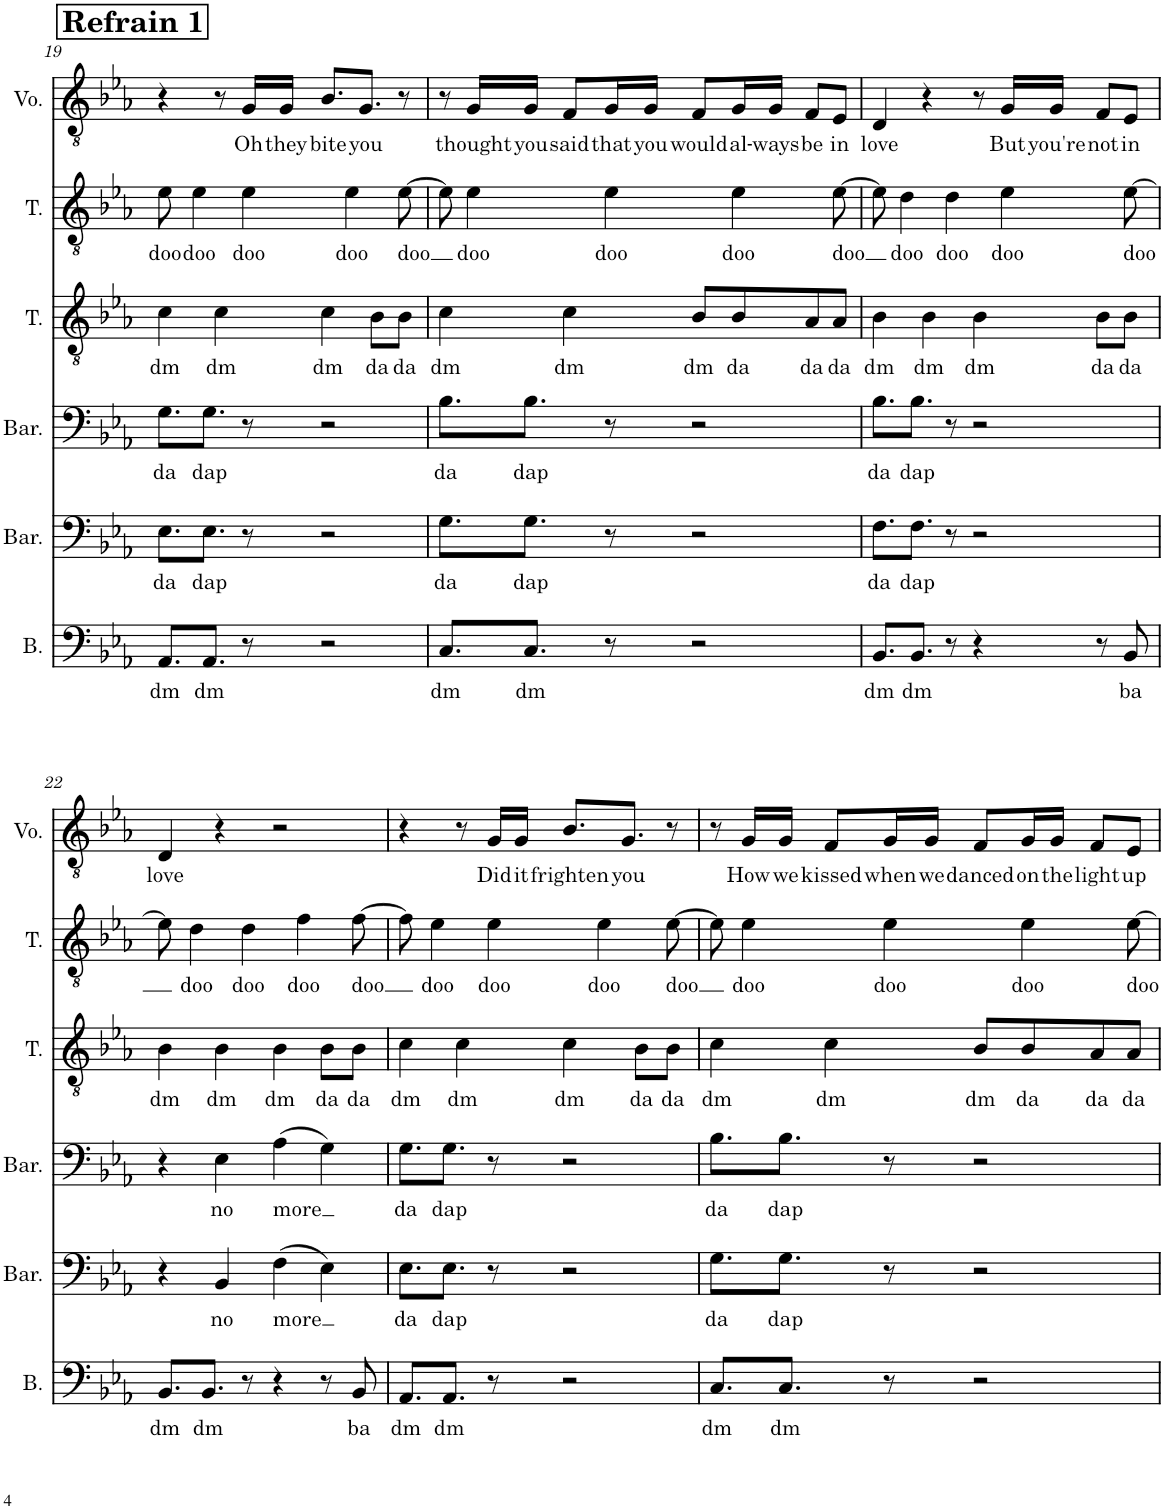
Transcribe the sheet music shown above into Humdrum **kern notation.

**kern	**text	**kern	**text	**kern	**text	**kern	**text	**kern	**text	**kern	**text
*part6	*part6	*part5	*part5	*part4	*part4	*part3	*part3	*part2	*part2	*part1	*part1
*staff6	*staff6	*staff5	*staff5	*staff4	*staff4	*staff3	*staff3	*staff2	*staff2	*staff1	*staff1
*I"Bass	*	*I"Baritone	*	*I"Baritone	*	*I"Tenor	*	*I"Tenor	*	*I"Voice	*
*I'B.	*	*I'Bar.	*	*I'Bar.	*	*I'T.	*	*I'T.	*	*I'Vo.	*
!!LO:PB:g=z
*clefF4	*	*clefF4	*	*clefF4	*	*clefGv2	*	*clefGv2	*	*clefGv2	*
*k[b-e-a-]	*	*k[b-e-a-]	*	*k[b-e-a-]	*	*k[b-e-a-]	*	*k[b-e-a-]	*	*k[b-e-a-]	*
*M4/4	*	*M4/4	*	*M4/4	*	*M4/4	*	*M4/4	*	*M4/4	*
!!LO:REH:place=s1:a:B:cj:fs=14:t=Refrain 1
=19	=19	=19	=19	=19	=19	=19	=19	=19	=19	=19	=19
!	!LO:LY:b	!	!LO:LY:b	!	!LO:LY:b	!	!LO:LY:b	!	!LO:LY:b	!	!
8.AA-/L	dm	8.E-\L	da	8.G\L	da	4c\	dm	8e-\	doo	4r	.
!	!	!	!	!	!	!	!	!	!LO:LY:b	!	!
.	.	.	.	.	.	.	.	4e-\	doo	.	.
!	!LO:LY:b	!	!LO:LY:b	!	!LO:LY:b	!	!	!	!	!	!
8.AA-/J	dm	8.E-\J	dap	8.G\J	dap	.	.	.	.	.	.
!	!	!	!	!	!	!	!LO:LY:b	!	!	!	!
.	.	.	.	.	.	4c\	dm	.	.	8r	.
!	!	!	!	!	!	!	!	!	!LO:LY:b	!	!LO:LY:b
8r	.	8r	.	8r	.	.	.	4e-\	doo	16G/LL	Oh
!	!	!	!	!	!	!	!	!	!	!	!LO:LY:b
.	.	.	.	.	.	.	.	.	.	16G/JJ	they
!	!	!	!	!	!	!	!LO:LY:b	!	!	!	!LO:LY:b
2r	.	2r	.	2r	.	4c\	dm	.	.	8.B-/L	bite
!	!	!	!	!	!	!	!	!	!LO:LY:b	!	!
.	.	.	.	.	.	.	.	4e-\	doo	.	.
!	!	!	!	!	!	!	!	!	!	!	!LO:LY:b
.	.	.	.	.	.	.	.	.	.	8.G/J	you
!	!	!	!	!	!	!	!LO:LY:b	!	!	!	!
.	.	.	.	.	.	8B-\L	da	.	.	.	.
!	!	!	!	!	!	!	!LO:LY:b	!	!LO:LY:b	!	!
.	.	.	.	.	.	8B-\J	da	[8e-\	doo	8r	.
=20	=20	=20	=20	=20	=20	=20	=20	=20	=20	=20	=20
!	!LO:LY:b	!	!LO:LY:b	!	!LO:LY:b	!	!LO:LY:b	!	!	!	!
8.C/L	dm	8.G\L	da	8.B-\L	da	4c\	dm	8e-\]	.	8r	.
!	!	!	!	!	!	!	!	!	!LO:LY:b	!	!LO:LY:b
.	.	.	.	.	.	.	.	4e-\	doo	16G/LL	thought
!	!LO:LY:b	!	!LO:LY:b	!	!LO:LY:b	!	!	!	!	!	!LO:LY:b
8.C/J	dm	8.G\J	dap	8.B-\J	dap	.	.	.	.	16G/JJ	you
!	!	!	!	!	!	!	!LO:LY:b	!	!	!	!LO:LY:b
.	.	.	.	.	.	4c\	dm	.	.	8F/L	said
!	!	!	!	!	!	!	!	!	!LO:LY:b	!	!LO:LY:b
8r	.	8r	.	8r	.	.	.	4e-\	doo	16G/L	that
!	!	!	!	!	!	!	!	!	!	!	!LO:LY:b
.	.	.	.	.	.	.	.	.	.	16G/JJ	you
!	!	!	!	!	!	!	!LO:LY:b	!	!	!	!LO:LY:b
2r	.	2r	.	2r	.	8B-/L	dm	.	.	8F/L	would
!	!	!	!	!	!	!	!LO:LY:b	!	!LO:LY:b	!	!LO:LY:b
.	.	.	.	.	.	8B-/	da	4e-\	doo	16G/L	al-
!	!	!	!	!	!	!	!	!	!	!	!LO:LY:b
.	.	.	.	.	.	.	.	.	.	16G/JJ	-ways
!	!	!	!	!	!	!	!LO:LY:b	!	!	!	!LO:LY:b
.	.	.	.	.	.	8A-/	da	.	.	8F/L	be
!	!	!	!	!	!	!	!LO:LY:b	!	!LO:LY:b	!	!LO:LY:b
.	.	.	.	.	.	8A-/J	da	[8e-\	doo	8E-/J	in
=21	=21	=21	=21	=21	=21	=21	=21	=21	=21	=21	=21
!	!LO:LY:b	!	!LO:LY:b	!	!LO:LY:b	!	!LO:LY:b	!	!	!	!LO:LY:b
8.BB-/L	dm	8.F\L	da	8.B-\L	da	4B-\	dm	8e-\]	.	4D/	love
!	!	!	!	!	!	!	!	!	!LO:LY:b	!	!
.	.	.	.	.	.	.	.	4d\	doo	.	.
!	!LO:LY:b	!	!LO:LY:b	!	!LO:LY:b	!	!	!	!	!	!
8.BB-/J	dm	8.F\J	dap	8.B-\J	dap	.	.	.	.	.	.
!	!	!	!	!	!	!	!LO:LY:b	!	!	!	!
.	.	.	.	.	.	4B-\	dm	.	.	4r	.
!	!	!	!	!	!	!	!	!	!LO:LY:b	!	!
8r	.	8r	.	8r	.	.	.	4d\	doo	.	.
!	!	!	!	!	!	!	!LO:LY:b	!	!	!	!
4r	.	2r	.	2r	.	4B-\	dm	.	.	8r	.
!	!	!	!	!	!	!	!	!	!LO:LY:b	!	!LO:LY:b
.	.	.	.	.	.	.	.	4e-\	doo	16G/LL	But
!	!	!	!	!	!	!	!	!	!	!	!LO:LY:b
.	.	.	.	.	.	.	.	.	.	16G/JJ	you're
!	!	!	!	!	!	!	!LO:LY:b	!	!	!	!LO:LY:b
8r	.	.	.	.	.	8B-\L	da	.	.	8F/L	not
!	!LO:LY:b	!	!	!	!	!	!LO:LY:b	!	!LO:LY:b	!	!LO:LY:b
8BB-/	ba	.	.	.	.	8B-\J	da	[8e-\	doo	8E-/J	in
!!LO:LB:g=z
=22	=22	=22	=22	=22	=22	=22	=22	=22	=22	=22	=22
!	!LO:LY:b	!	!	!	!	!	!LO:LY:b	!	!	!	!LO:LY:b
8.BB-/L	dm	4r	.	4r	.	4B-\	dm	8e-\]	.	4D/	love
!	!	!	!	!	!	!	!	!	!LO:LY:b	!	!
.	.	.	.	.	.	.	.	4d\	doo	.	.
!	!LO:LY:b	!	!	!	!	!	!	!	!	!	!
8.BB-/J	dm	.	.	.	.	.	.	.	.	.	.
!	!	!	!LO:LY:b	!	!LO:LY:b	!	!LO:LY:b	!	!	!	!
.	.	4BB-/	no	4E-\	no	4B-\	dm	.	.	4r	.
!	!	!	!	!	!	!	!	!	!LO:LY:b	!	!
8r	.	.	.	.	.	.	.	4d\	doo	.	.
!	!	!	!LO:LY:b	!	!LO:LY:b	!	!LO:LY:b	!	!	!	!
4r	.	(4F\	more	(4A-\	more	4B-\	dm	.	.	2r	.
!	!	!	!	!	!	!	!	!	!LO:LY:b	!	!
.	.	.	.	.	.	.	.	4f\	doo	.	.
!	!	!	!	!	!	!	!LO:LY:b	!	!	!	!
8r	.	4E-\)	.	4G\)	.	8B-\L	da	.	.	.	.
!	!LO:LY:b	!	!	!	!	!	!LO:LY:b	!	!LO:LY:b	!	!
8BB-/	ba	.	.	.	.	8B-\J	da	[8f\	doo	.	.
=23	=23	=23	=23	=23	=23	=23	=23	=23	=23	=23	=23
!	!LO:LY:b	!	!LO:LY:b	!	!LO:LY:b	!	!LO:LY:b	!	!	!	!
8.AA-/L	dm	8.E-\L	da	8.G\L	da	4c\	dm	8f\]	.	4r	.
!	!	!	!	!	!	!	!	!	!LO:LY:b	!	!
.	.	.	.	.	.	.	.	4e-\	doo	.	.
!	!LO:LY:b	!	!LO:LY:b	!	!LO:LY:b	!	!	!	!	!	!
8.AA-/J	dm	8.E-\J	dap	8.G\J	dap	.	.	.	.	.	.
!	!	!	!	!	!	!	!LO:LY:b	!	!	!	!
.	.	.	.	.	.	4c\	dm	.	.	8r	.
!	!	!	!	!	!	!	!	!	!LO:LY:b	!	!LO:LY:b
8r	.	8r	.	8r	.	.	.	4e-\	doo	16G/LL	Did
!	!	!	!	!	!	!	!	!	!	!	!LO:LY:b
.	.	.	.	.	.	.	.	.	.	16G/JJ	it
!	!	!	!	!	!	!	!LO:LY:b	!	!	!	!LO:LY:b
2r	.	2r	.	2r	.	4c\	dm	.	.	8.B-/L	frighten
!	!	!	!	!	!	!	!	!	!LO:LY:b	!	!
.	.	.	.	.	.	.	.	4e-\	doo	.	.
!	!	!	!	!	!	!	!	!	!	!	!LO:LY:b
.	.	.	.	.	.	.	.	.	.	8.G/J	you
!	!	!	!	!	!	!	!LO:LY:b	!	!	!	!
.	.	.	.	.	.	8B-\L	da	.	.	.	.
!	!	!	!	!	!	!	!LO:LY:b	!	!LO:LY:b	!	!
.	.	.	.	.	.	8B-\J	da	[8e-\	doo	8r	.
=24	=24	=24	=24	=24	=24	=24	=24	=24	=24	=24	=24
!	!LO:LY:b	!	!LO:LY:b	!	!LO:LY:b	!	!LO:LY:b	!	!	!	!
8.C/L	dm	8.G\L	da	8.B-\L	da	4c\	dm	8e-\]	.	8r	.
!	!	!	!	!	!	!	!	!	!LO:LY:b	!	!LO:LY:b
.	.	.	.	.	.	.	.	4e-\	doo	16G/LL	How
!	!LO:LY:b	!	!LO:LY:b	!	!LO:LY:b	!	!	!	!	!	!LO:LY:b
8.C/J	dm	8.G\J	dap	8.B-\J	dap	.	.	.	.	16G/JJ	we
!	!	!	!	!	!	!	!LO:LY:b	!	!	!	!LO:LY:b
.	.	.	.	.	.	4c\	dm	.	.	8F/L	kissed
!	!	!	!	!	!	!	!	!	!LO:LY:b	!	!LO:LY:b
8r	.	8r	.	8r	.	.	.	4e-\	doo	16G/L	when
!	!	!	!	!	!	!	!	!	!	!	!LO:LY:b
.	.	.	.	.	.	.	.	.	.	16G/JJ	we
!	!	!	!	!	!	!	!LO:LY:b	!	!	!	!LO:LY:b
2r	.	2r	.	2r	.	8B-/L	dm	.	.	8F/L	danced
!	!	!	!	!	!	!	!LO:LY:b	!	!LO:LY:b	!	!LO:LY:b
.	.	.	.	.	.	8B-/	da	4e-\	doo	16G/L	on
!	!	!	!	!	!	!	!	!	!	!	!LO:LY:b
.	.	.	.	.	.	.	.	.	.	16G/JJ	the
!	!	!	!	!	!	!	!LO:LY:b	!	!	!	!LO:LY:b
.	.	.	.	.	.	8A-/	da	.	.	8F/L	light
!	!	!	!	!	!	!	!LO:LY:b	!	!LO:LY:b	!	!LO:LY:b
.	.	.	.	.	.	8A-/J	da	[8e-\	doo	8E-/J	up
=	=	=	=	=	=	=	=	=	=	=	=
*-	*-	*-	*-	*-	*-	*-	*-	*-	*-	*-	*-
